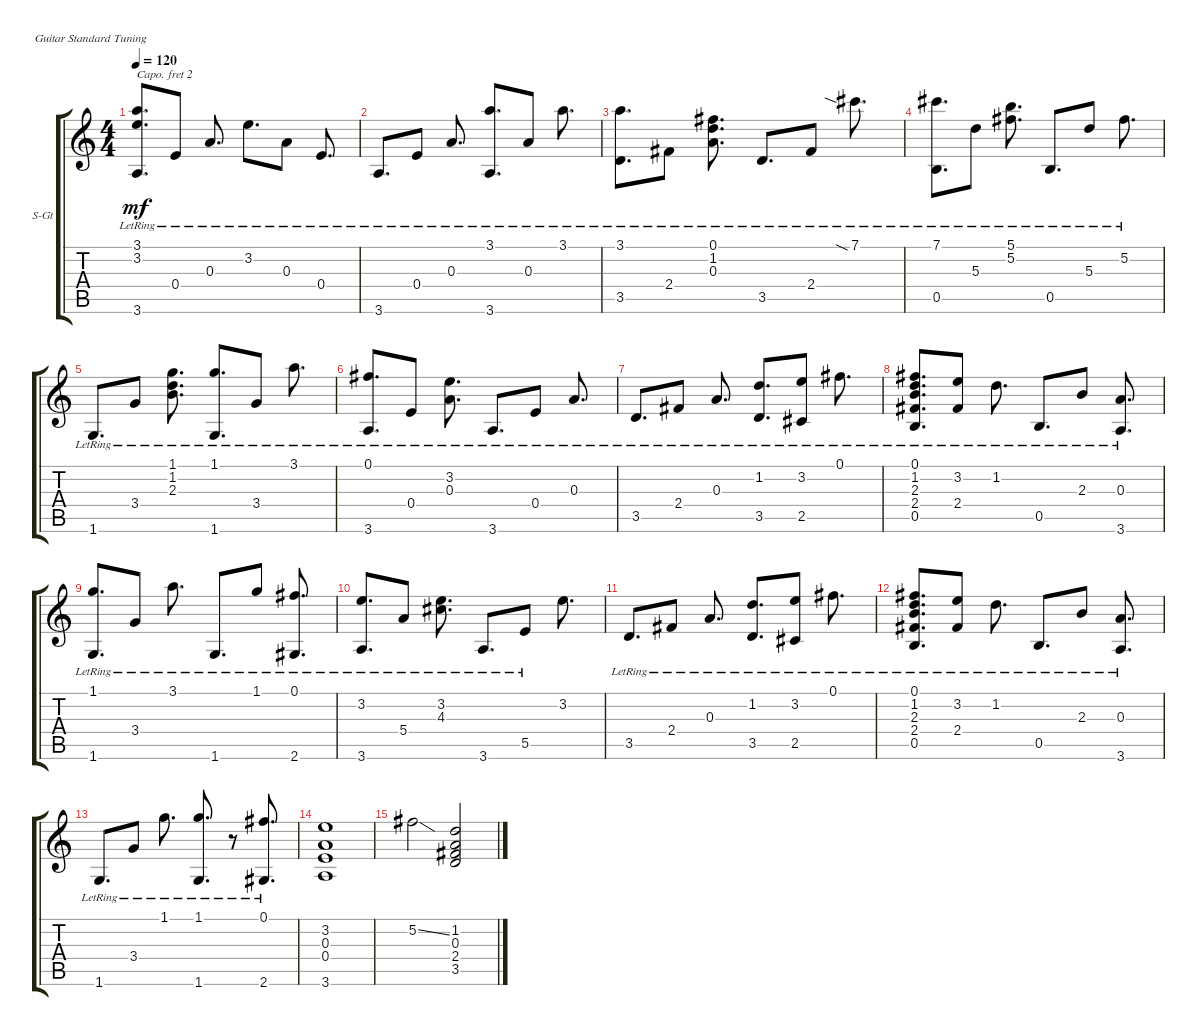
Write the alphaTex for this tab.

\defaultSystemsLayout 4
\bracketExtendMode groupsimilarinstruments
\firstSystemTrackNameOrientation horizontal
\otherSystemsTrackNameOrientation horizontal
\track ("Steel Guitar" "S-Gt") {instrument acousticguitarsteel}
\staff {score tabs}
\capo 2
\tuning (E4 B3 G3 D3 A2 E2)
\ts (4 4)
\tempo 120
\clef g2
\ks c
(3.6{lr} 3.2{lr} 3.1{lr}).8{d dy mf} 0.4{lr}.8 0.3{lr}.8{d} 3.2{lr}.8{d} 0.3{lr}.8 0.4{lr}.8{d} |
3.6{lr}.8{d} 0.4{lr}.8 0.3{lr}.8{d} (3.6{lr} 3.1{lr}).8{d} 0.3{lr}.8 3.1{lr}.8{d} |
(3.5{lr} 3.1{lr}).8{d} 2.4{lr}.8 (0.3{lr} 1.2{lr} 0.1{lr}).8{d} 3.5{lr}.8{d} 2.4{lr}.8 7.1{sia lr}.8{d} |
(0.5{lr} 7.1{lr}).8{d} 5.3{lr}.8 (5.2{lr} 5.1{lr}).8{d} 0.5{lr}.8{d} 5.3{lr}.8 5.2{lr}.8{d} |
1.6{lr}.8{d} 3.4{lr}.8 (1.1{lr} 1.2{lr} 2.3{lr}).8{d} (1.6{lr} 1.1{lr}).8{d} 3.4{lr}.8 3.1{lr}.8{d} |
(3.6{lr} 0.1{lr}).8{d} 0.4{lr}.8 (0.3{lr} 3.2{lr}).8{d} 3.6{lr}.8{d} 0.4{lr}.8 0.3{lr}.8{d} |
3.5{lr}.8{d} 2.4{lr}.8 0.3{lr}.8{d} (3.5{lr} 1.2{lr}).8{d} (2.5{lr} 3.2{lr}).8 0.1{lr}.8{d} |
(0.5{lr} 0.1{lr} 2.4 2.3 1.2).8{d} (2.4{lr} 3.2{lr}).8 1.2{lr}.8{d} 0.5{lr}.8{d} 2.3{lr}.8 (3.6{lr} 0.3{lr}).8{d} |
(1.6{lr} 1.1{lr}).8{d} 3.4{lr}.8 3.1{lr}.8{d} 1.6{lr}.8{d} 1.1{lr}.8 (2.6{lr} 0.1{lr}).8{d} |
(3.6{lr} 3.2{lr}).8{d} 5.4{lr}.8 (4.3{lr} 3.2{lr}).8{d} 3.6{lr}.8{d} 5.5{lr}.8 3.2.8{d} |
3.5{lr}.8{d} 2.4{lr}.8 0.3{lr}.8{d} (3.5{lr} 1.2{lr}).8{d} (2.5{lr} 3.2{lr}).8 0.1{lr}.8{d} |
(0.5{lr} 0.1{lr} 2.4 2.3 1.2).8{d} (2.4{lr} 3.2{lr}).8 1.2{lr}.8{d} 0.5{lr}.8{d} 2.3{lr}.8 (3.6{lr} 0.3{lr}).8{d} |
1.6{lr}.8{d} 3.4{lr}.8 1.1{lr}.8{d} (1.6{lr} 1.1).8{d} r.8 (2.6{lr} 0.1{lr}).8{d} |
(3.6 3.2 0.4 0.3).1 |
5.2{ss}.2 (1.2 3.5 2.4 0.3).2
